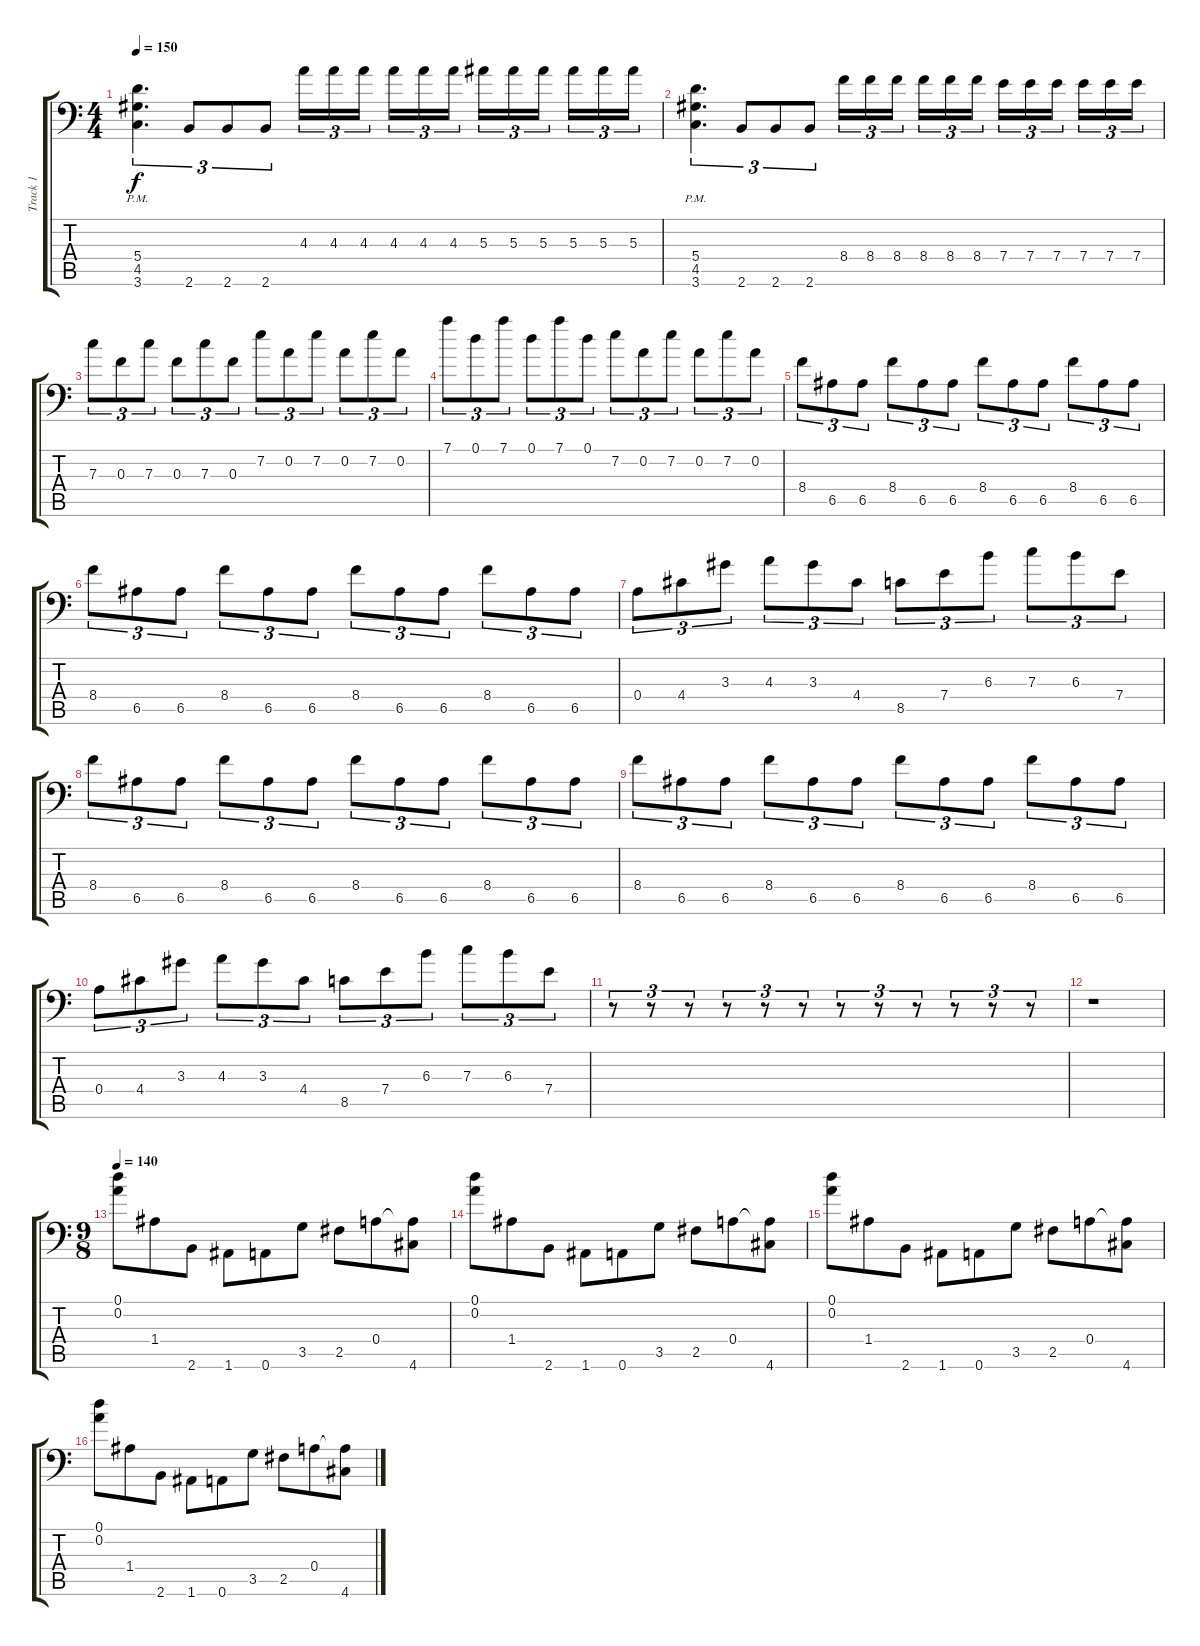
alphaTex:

\track ("Track 1" "Track 1") {instrument distortionguitar}
\staff {score tabs}
\tuning (D4 A3 F3 A2 E2 A1) {hide}
\ts (4 4)
\tempo 150
\clef f4
\ks c
(5.4{pm} 4.5{pm} 3.6{pm}).4{d tu (3 2) dy f} 2.6.8{tu (3 2)} 2.6.8{tu (3 2)} 2.6.8{tu (3 2)} 4.3.16{tu (3 2)} 4.3.16{tu (3 2)} 4.3.16{tu (3 2)} 4.3.16{tu (3 2)} 4.3.16{tu (3 2)} 4.3.16{tu (3 2)} 5.3.16{tu (3 2)} 5.3.16{tu (3 2)} 5.3.16{tu (3 2)} 5.3.16{tu (3 2)} 5.3.16{tu (3 2)} 5.3.16{tu (3 2)} |
(5.4{pm} 4.5{pm} 3.6{pm}).4{d tu (3 2)} 2.6.8{tu (3 2)} 2.6.8{tu (3 2)} 2.6.8{tu (3 2)} 8.4.16{tu (3 2)} 8.4.16{tu (3 2)} 8.4.16{tu (3 2)} 8.4.16{tu (3 2)} 8.4.16{tu (3 2)} 8.4.16{tu (3 2)} 7.4.16{tu (3 2)} 7.4.16{tu (3 2)} 7.4.16{tu (3 2)} 7.4.16{tu (3 2)} 7.4.16{tu (3 2)} 7.4.16{tu (3 2)} |
7.3.8{tu (3 2)} 0.3.8{tu (3 2)} 7.3.8{tu (3 2)} 0.3.8{tu (3 2)} 7.3.8{tu (3 2)} 0.3.8{tu (3 2)} 7.2.8{tu (3 2)} 0.2.8{tu (3 2)} 7.2.8{tu (3 2)} 0.2.8{tu (3 2)} 7.2.8{tu (3 2)} 0.2.8{tu (3 2)} |
7.1.8{tu (3 2)} 0.1.8{tu (3 2)} 7.1.8{tu (3 2)} 0.1.8{tu (3 2)} 7.1.8{tu (3 2)} 0.1.8{tu (3 2)} 7.2.8{tu (3 2)} 0.2.8{tu (3 2)} 7.2.8{tu (3 2)} 0.2.8{tu (3 2)} 7.2.8{tu (3 2)} 0.2.8{tu (3 2)} |
8.4.8{tu (3 2)} 6.5.8{tu (3 2)} 6.5.8{tu (3 2)} 8.4.8{tu (3 2)} 6.5.8{tu (3 2)} 6.5.8{tu (3 2)} 8.4.8{tu (3 2)} 6.5.8{tu (3 2)} 6.5.8{tu (3 2)} 8.4.8{tu (3 2)} 6.5.8{tu (3 2)} 6.5.8{tu (3 2)} |
8.4.8{tu (3 2)} 6.5.8{tu (3 2)} 6.5.8{tu (3 2)} 8.4.8{tu (3 2)} 6.5.8{tu (3 2)} 6.5.8{tu (3 2)} 8.4.8{tu (3 2)} 6.5.8{tu (3 2)} 6.5.8{tu (3 2)} 8.4.8{tu (3 2)} 6.5.8{tu (3 2)} 6.5.8{tu (3 2)} |
0.4.8{tu (3 2)} 4.4.8{tu (3 2)} 3.3.8{tu (3 2)} 4.3.8{tu (3 2)} 3.3.8{tu (3 2)} 4.4.8{tu (3 2)} 8.5.8{tu (3 2)} 7.4.8{tu (3 2)} 6.3.8{tu (3 2)} 7.3.8{tu (3 2)} 6.3.8{tu (3 2)} 7.4.8{tu (3 2)} |
8.4.8{tu (3 2)} 6.5.8{tu (3 2)} 6.5.8{tu (3 2)} 8.4.8{tu (3 2)} 6.5.8{tu (3 2)} 6.5.8{tu (3 2)} 8.4.8{tu (3 2)} 6.5.8{tu (3 2)} 6.5.8{tu (3 2)} 8.4.8{tu (3 2)} 6.5.8{tu (3 2)} 6.5.8{tu (3 2)} |
8.4.8{tu (3 2)} 6.5.8{tu (3 2)} 6.5.8{tu (3 2)} 8.4.8{tu (3 2)} 6.5.8{tu (3 2)} 6.5.8{tu (3 2)} 8.4.8{tu (3 2)} 6.5.8{tu (3 2)} 6.5.8{tu (3 2)} 8.4.8{tu (3 2)} 6.5.8{tu (3 2)} 6.5.8{tu (3 2)} |
0.4.8{tu (3 2)} 4.4.8{tu (3 2)} 3.3.8{tu (3 2)} 4.3.8{tu (3 2)} 3.3.8{tu (3 2)} 4.4.8{tu (3 2)} 8.5.8{tu (3 2)} 7.4.8{tu (3 2)} 6.3.8{tu (3 2)} 7.3.8{tu (3 2)} 6.3.8{tu (3 2)} 7.4.8{tu (3 2)} |
r.8{tu (3 2)} r.8{tu (3 2)} r.8{tu (3 2)} r.8{tu (3 2)} r.8{tu (3 2)} r.8{tu (3 2)} r.8{tu (3 2)} r.8{tu (3 2)} r.8{tu (3 2)} r.8{tu (3 2)} r.8{tu (3 2)} r.8{tu (3 2)} |
r.1 |
\ts (9 8)
\tempo 140
(0.1 0.2).8 1.4.8 2.6.8 1.6.8 0.6.8 3.5.8 2.5.8 0.4.8 (0.4{t} 4.6).8 |
(0.1 0.2).8 1.4.8 2.6.8 1.6.8 0.6.8 3.5.8 2.5.8 0.4.8 (0.4{t} 4.6).8 |
(0.1 0.2).8 1.4.8 2.6.8 1.6.8 0.6.8 3.5.8 2.5.8 0.4.8 (0.4{t} 4.6).8 |
(0.1 0.2).8 1.4.8 2.6.8 1.6.8 0.6.8 3.5.8 2.5.8 0.4.8 (0.4{t} 4.6).8
